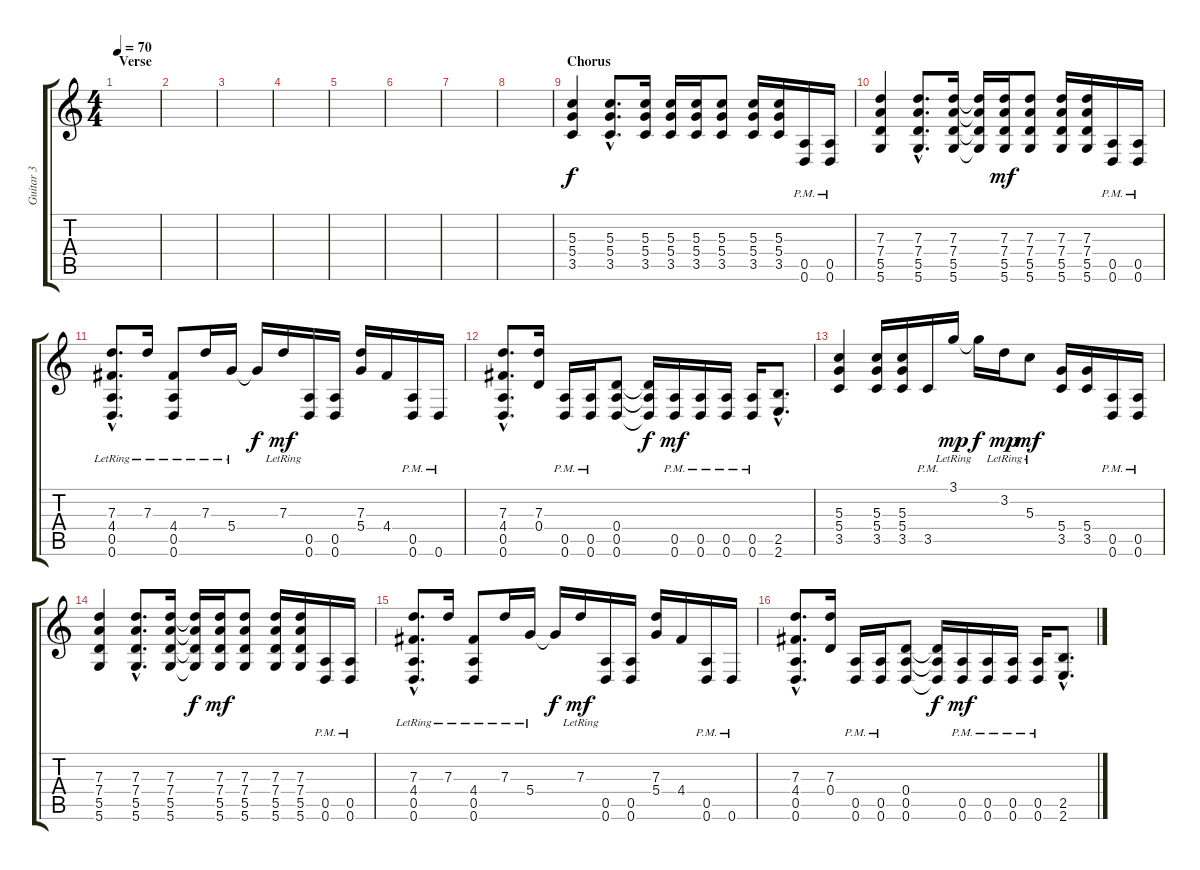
\track ("Guitar 3" "Guitar 3") {instrument distortionguitar}
\staff {score tabs}
\tuning (E4 B3 G3 D3 A2 D2) {hide}
\ts (4 4)
\section ("" "Verse")
\tempo 70
\clef g2
\ks c
|
|
|
|
|
|
|
|
\section ("" "Chorus")
(5.3 5.4 3.5).4 (5.3{hac} 5.4{hac} 3.5{hac}).8{d} (5.3 5.4 3.5).16 (5.3 5.4 3.5).16 (5.3 5.4 3.5).16 (5.3 5.4 3.5).8 (5.3 5.4 3.5).16 (5.3 5.4 3.5).16 (0.5{pm} 0.6{pm}).16 (0.5{pm} 0.6{pm}).16 |
(7.3 7.4 5.5 5.6).4 (7.3{hac} 7.4{hac} 5.5{hac} 5.6{hac}).8{d} (7.3 7.4 5.5 5.6).16 (7.3{t} 7.4{t} 5.5{t} 5.6{t}).16{dy f} (7.3 7.4 5.5 5.6).16{dy mf} (7.3 7.4 5.5 5.6).8 (7.3 7.4 5.5 5.6).16 (7.3 7.4 5.5 5.6).16 (0.5{pm} 0.6{pm}).16 (0.5{pm} 0.6{pm}).16 |
(7.3{hac lr} 4.4{hac lr} 0.5{hac lr} 0.6{hac lr}).8{d} 7.3{lr}.16 (4.4{lr} 0.5{lr} 0.6{lr}).8 7.3{lr}.16 5.4{lr}.16 5.4{t}.16{dy f} 7.3{lr}.16{dy mf} (0.5 0.6).16 (0.5 0.6).16 (7.3 5.4).16 4.4.16 (0.5{pm} 0.6{pm}).16 0.6{pm}.16 |
(7.3{hac} 4.4{hac} 0.5{hac} 0.6{hac}).8{d} (7.3 0.4).16 (0.5{pm} 0.6{pm}).16 (0.5{pm} 0.6{pm}).16 (0.4 0.5 0.6).8 (0.4{t} 0.5{t} 0.6{t}).16{dy f} (0.5{pm} 0.6{pm}).16{dy mf} (0.5{pm} 0.6{pm}).16 (0.5{pm} 0.6{pm}).16 (0.5{pm} 0.6{pm}).16 (2.5{hac} 2.6{hac}).8{d} |
(5.3 5.4 3.5).4 (5.3 5.4 3.5).16 (5.3 5.4 3.5).16 3.5{pm}.16 3.1{lr}.16{dy mp} 3.1{t}.16{dy f} 3.2{lr}.16{dy mp} 5.3{lr}.8{dy mf} (5.4 3.5).16 (5.4 3.5).16 (0.5{pm} 0.6{pm}).16 (0.5{pm} 0.6{pm}).16 |
(7.3 7.4 5.5 5.6).4 (7.3{hac} 7.4{hac} 5.5{hac} 5.6{hac}).8{d} (7.3 7.4 5.5 5.6).16 (7.3{t} 7.4{t} 5.5{t} 5.6{t}).16{dy f} (7.3 7.4 5.5 5.6).16{dy mf} (7.3 7.4 5.5 5.6).8 (7.3 7.4 5.5 5.6).16 (7.3 7.4 5.5 5.6).16 (0.5{pm} 0.6{pm}).16 (0.5{pm} 0.6{pm}).16 |
(7.3{hac lr} 4.4{hac lr} 0.5{hac lr} 0.6{hac lr}).8{d} 7.3{lr}.16 (4.4{lr} 0.5{lr} 0.6{lr}).8 7.3{lr}.16 5.4{lr}.16 5.4{t}.16{dy f} 7.3{lr}.16{dy mf} (0.5 0.6).16 (0.5 0.6).16 (7.3 5.4).16 4.4.16 (0.5{pm} 0.6{pm}).16 0.6{pm}.16 |
(7.3{hac} 4.4{hac} 0.5{hac} 0.6{hac}).8{d} (7.3 0.4).16 (0.5{pm} 0.6{pm}).16 (0.5{pm} 0.6{pm}).16 (0.4 0.5 0.6).8 (0.4{t} 0.5{t} 0.6{t}).16{dy f} (0.5{pm} 0.6{pm}).16{dy mf} (0.5{pm} 0.6{pm}).16 (0.5{pm} 0.6{pm}).16 (0.5{pm} 0.6{pm}).16 (2.5{hac} 2.6{hac}).8{d}
